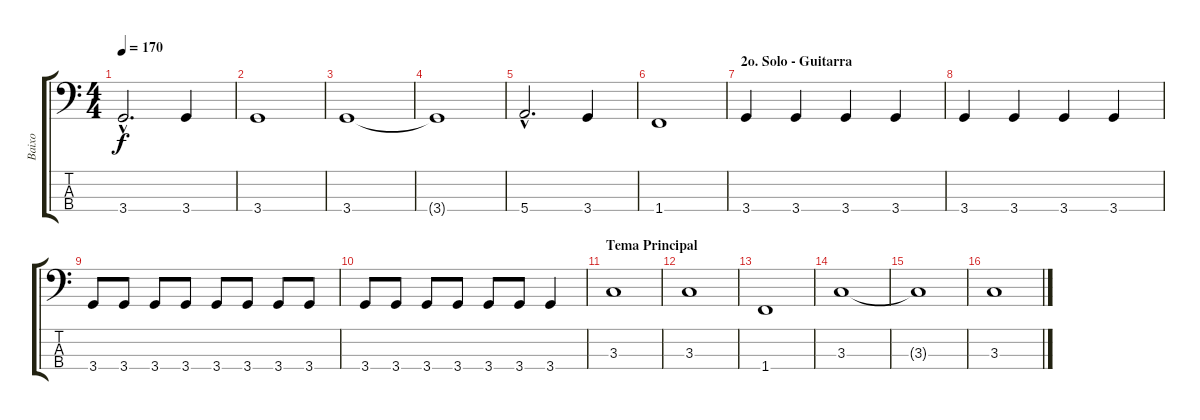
\track ("Baixo" "Baixo") {instrument electricbassfinger}
\staff {score tabs}
\tuning (G2 D2 A1 E1) {hide}
\ts (4 4)
\tempo 170
\clef f4
\ks c
3.4{hac}.2{d dy f} 3.4.4 |
3.4.1 |
3.4.1 |
3.4{t}.1 |
5.4{hac}.2{d} 3.4.4 |
1.4.1 |
\section ("" "2o. Solo - Guitarra")
3.4.4 3.4.4 3.4.4 3.4.4 |
3.4.4 3.4.4 3.4.4 3.4.4 |
3.4.8 3.4.8 3.4.8 3.4.8 3.4.8 3.4.8 3.4.8 3.4.8 |
3.4.8 3.4.8 3.4.8 3.4.8 3.4.8 3.4.8 3.4.4 |
\section ("" "Tema Principal")
3.3.1 |
3.3.1 |
1.4.1 |
3.3.1 |
3.3{t}.1 |
3.3.1
